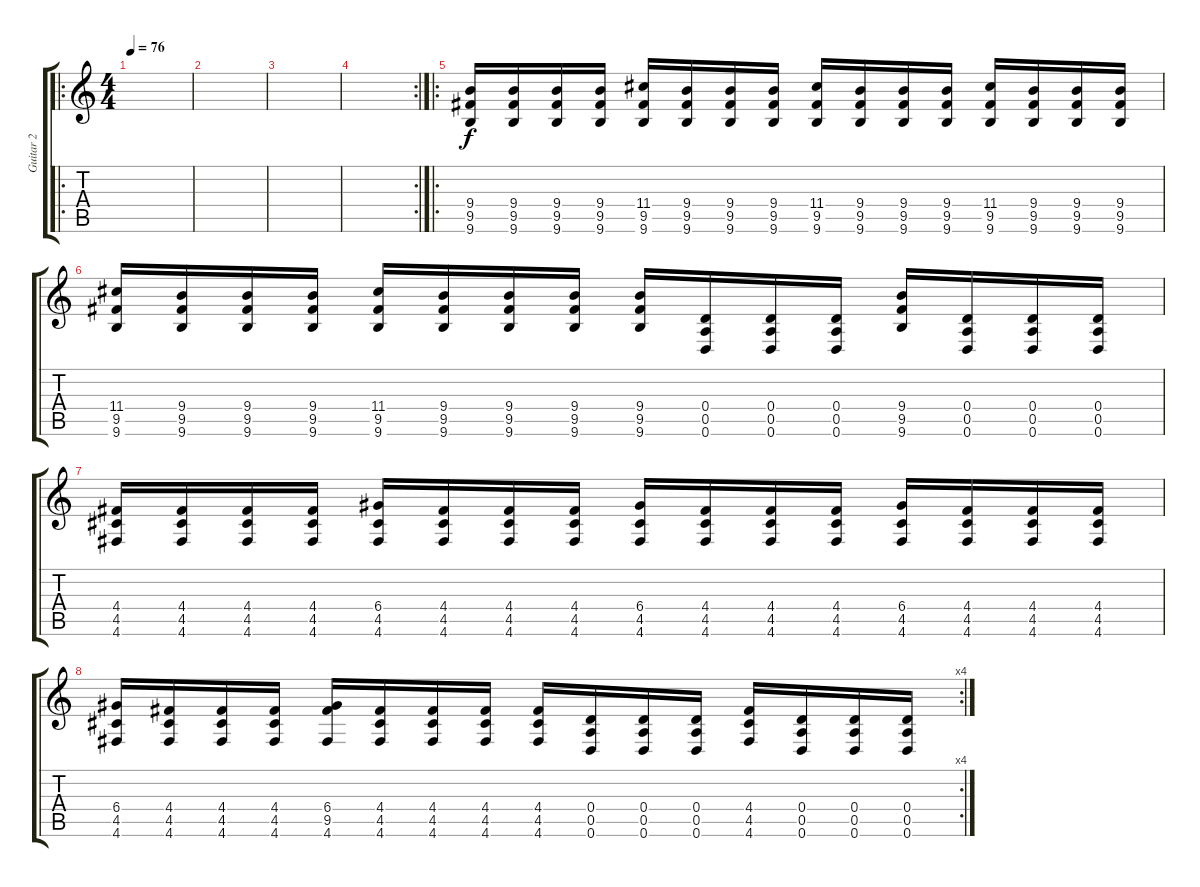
\track ("Guitar 2" "Guitar 2") {instrument distortionguitar}
\staff {score tabs}
\tuning (E4 B3 G3 D3 A2 D2) {hide}
\ro
\ts (4 4)
\tempo 76
\clef g2
\ks c
|
|
|
\rc 2
|
\ro
(9.4 9.5 9.6).16 (9.4 9.5 9.6).16 (9.4 9.5 9.6).16 (9.4 9.5 9.6).16 (11.4 9.5 9.6).16 (9.4 9.5 9.6).16 (9.4 9.5 9.6).16 (9.4 9.5 9.6).16 (11.4 9.5 9.6).16 (9.4 9.5 9.6).16 (9.4 9.5 9.6).16 (9.4 9.5 9.6).16 (11.4 9.5 9.6).16 (9.4 9.5 9.6).16 (9.4 9.5 9.6).16 (9.4 9.5 9.6).16 |
(11.4 9.5 9.6).16 (9.4 9.5 9.6).16 (9.4 9.5 9.6).16 (9.4 9.5 9.6).16 (11.4 9.5 9.6).16 (9.4 9.5 9.6).16 (9.4 9.5 9.6).16 (9.4 9.5 9.6).16 (9.4 9.5 9.6).16 (0.4 0.5 0.6).16 (0.4 0.5 0.6).16 (0.4 0.5 0.6).16 (9.4 9.5 9.6).16 (0.4 0.5 0.6).16 (0.4 0.5 0.6).16 (0.4 0.5 0.6).16 |
(4.4 4.5 4.6).16 (4.4 4.5 4.6).16 (4.4 4.5 4.6).16 (4.4 4.5 4.6).16 (6.4 4.5 4.6).16 (4.4 4.5 4.6).16 (4.4 4.5 4.6).16 (4.4 4.5 4.6).16 (6.4 4.5 4.6).16 (4.4 4.5 4.6).16 (4.4 4.5 4.6).16 (4.4 4.5 4.6).16 (6.4 4.5 4.6).16 (4.4 4.5 4.6).16 (4.4 4.5 4.6).16 (4.4 4.5 4.6).16 |
\rc 4
(6.4 4.5 4.6).16 (4.4 4.5 4.6).16 (4.4 4.5 4.6).16 (4.4 4.5 4.6).16 (6.4 9.5 4.6).16 (4.4 4.5 4.6).16 (4.4 4.5 4.6).16 (4.4 4.5 4.6).16 (4.4 4.5 4.6).16 (0.4 0.5 0.6).16 (0.4 0.5 0.6).16 (0.4 0.5 0.6).16 (4.4 4.5 4.6).16 (0.4 0.5 0.6).16 (0.4 0.5 0.6).16 (0.4 0.5 0.6).16
